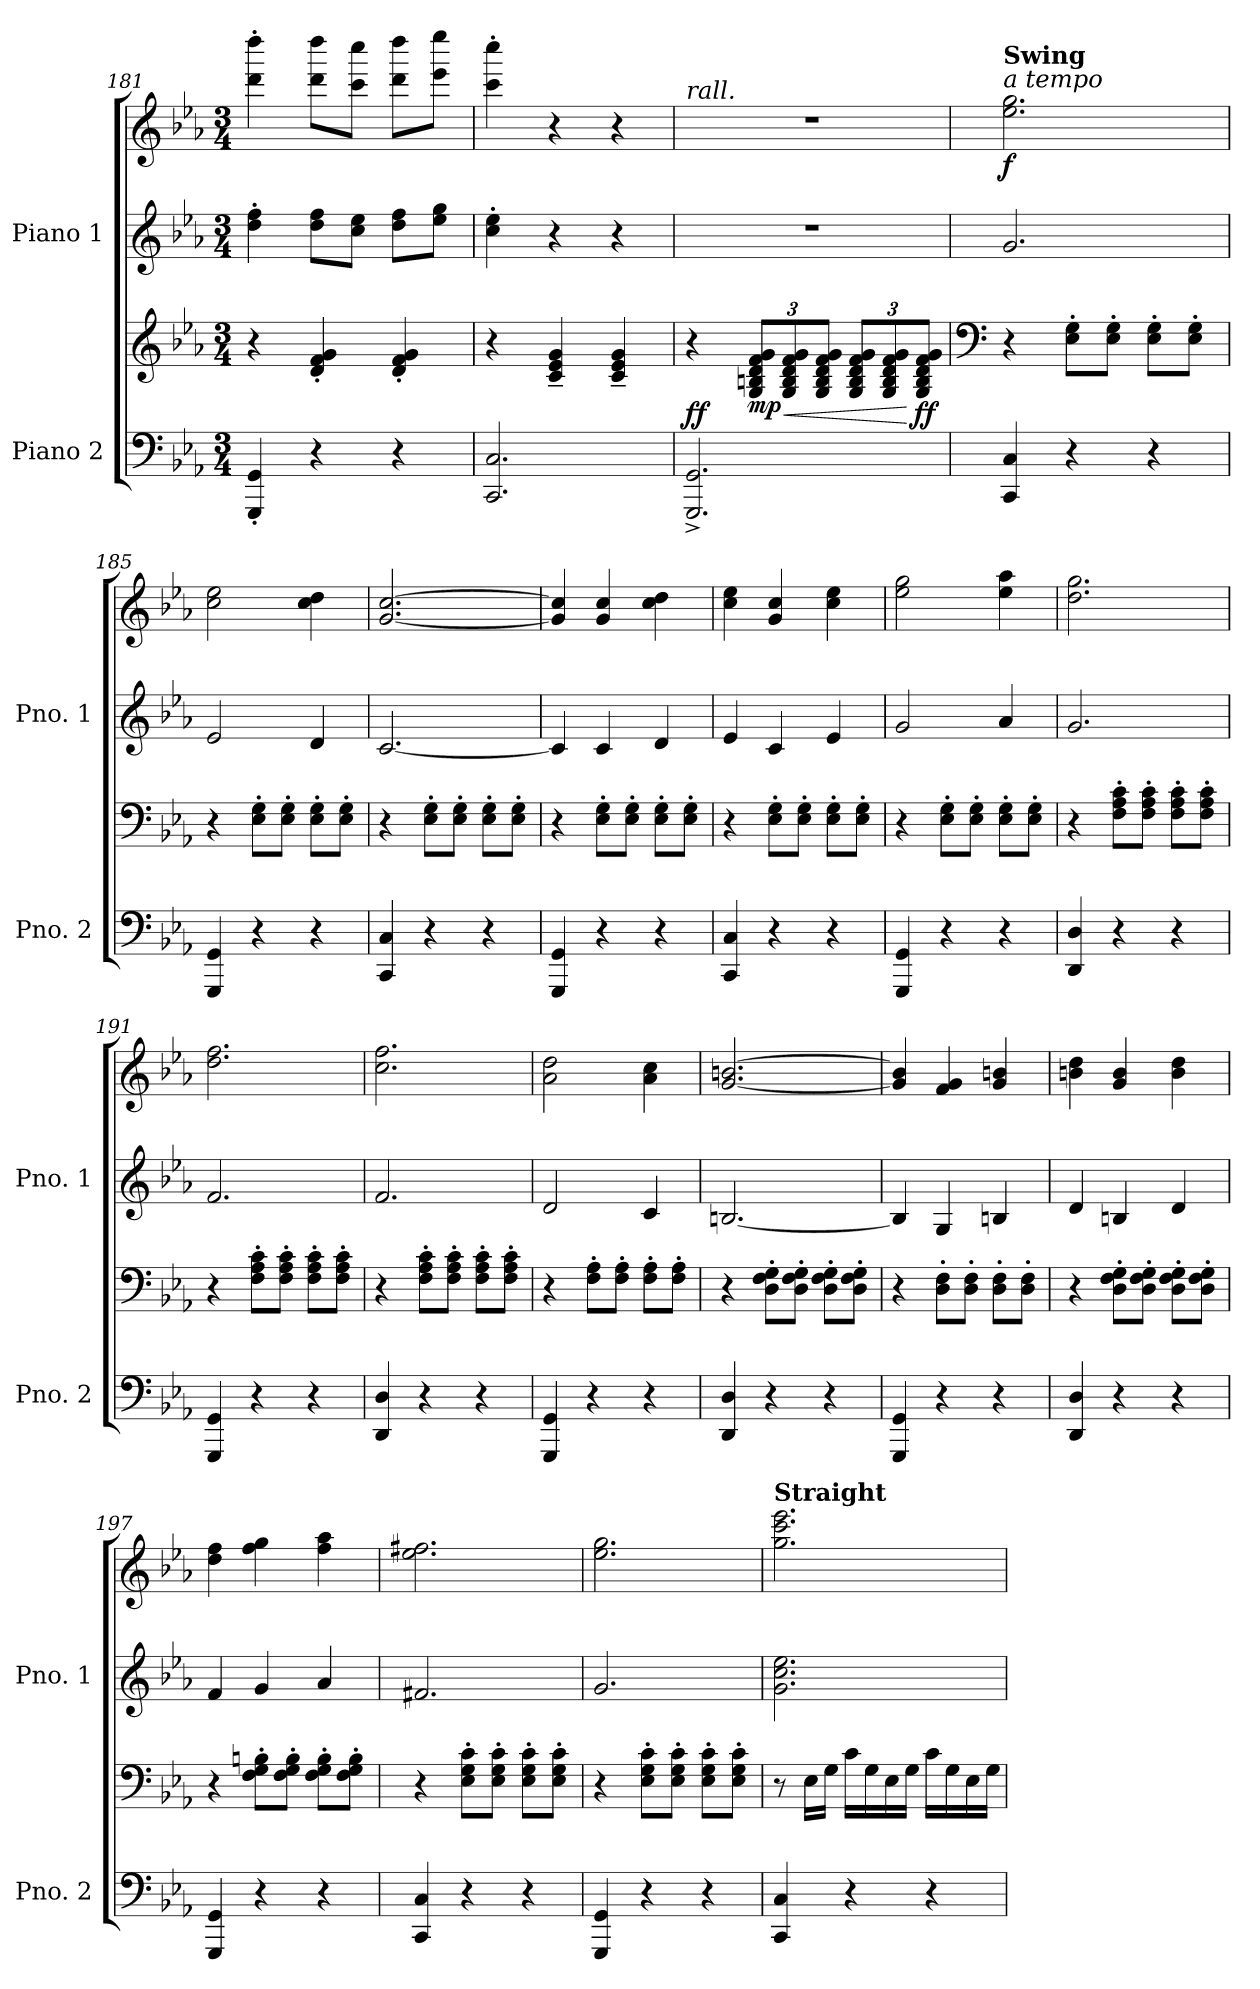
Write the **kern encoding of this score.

**kern	**kern	**dynam	**kern	**kern	**dynam
*part2	*part2	*part2	*part1	*part1	*part1
*staff4	*staff3	*staff3/4	*staff2	*staff1	*staff1/2
*I"Piano 2	*	*	*I"Piano 1	*	*
*I'Pno. 2	*	*	*I'Pno. 1	*	*
*clefF4	*clefG2	*	*clefG2	*clefG2	*
*k[b-e-a-]	*k[b-e-a-]	*	*k[b-e-a-]	*k[b-e-a-]	*
*M3/4	*M3/4	*	*M3/4	*M3/4	*
=181	=181	=181	=181	=181	=181
4GGG/' 4GG/'	4r	.	4dd\' 4ff\'	4ddd\' 4dddd\'	.
4r	4d/' 4f/' 4g/'	.	8dd\ 8ff\L	8ddd\ 8dddd\L	.
.	.	.	8cc\ 8ee-\J	8ccc\ 8cccc\J	.
4r	4d/' 4f/' 4g/'	.	8dd\ 8ff\L	8ddd\ 8dddd\L	.
.	.	.	8ee-\ 8gg\J	8eee-\ 8eeee-\J	.
=182	=182	=182	=182	=182	=182
2.CC/ 2.C/	4r	.	4cc\' 4ee-\'	4ccc\' 4cccc\'	.
.	4c/~ 4e-/~ 4g/~	.	4r	4r	.
.	4c/~ 4e-/~ 4g/~	.	4r	4r	.
=183	=183	=183	=183	=183	=183
*	*	*	*	*MM150	*
!	!	!	!	!LO:TX:a:i:t=rall.	!
!	!	!LO:DY:a=2	!	!	!
2.GGG/^ 2.GG/^	4r	ff	2.r	2.r	.
*	*Xbrackettup	*	*	*	*
!	!	!LO:HP:b	!	!	!
!	!	!LO:DY:n=1:b	!	!	!
.	12G/ 12Bn/ 12d/ 12f/ 12g/L	< mp	.	.	.
.	12G/ 12B/ 12d/ 12f/ 12g/	.	.	.	.
.	12G/ 12B/ 12d/ 12f/ 12g/J	.	.	.	.
.	12G/ 12B/ 12d/ 12f/ 12g/L	.	.	.	.
.	12G/ 12B/ 12d/ 12f/ 12g/	.	.	.	.
!	!	!LO:DY:n=2:b	!	!	!
.	12G/ 12B/ 12d/ 12f/ 12g/J	[ ff	.	.	.
!!LO:LB:g=z
=184	=184	=184	=184	=184	=184
*	*clefF4	*	*	*	*
*	*	*	*	*MM174	*
!	!	!	!	!LO:TX:a:i:t=a tempo	!
!	!	!	!	!LO:TX:a:B:t=Swing	!
!	!	!LO:DY:b	!	!	!
!	!	!LO:DY:n=1:b	!	!	!LO:DY:b
4CC/ 4C/	4r	mp mf	2.g/	2.ee-\ 2.gg\	f
4r	8E-\' 8G\'L	.	.	.	.
.	8E-\' 8G\'J	.	.	.	.
4r	8E-\' 8G\'L	.	.	.	.
.	8E-\' 8G\'J	.	.	.	.
=185	=185	=185	=185	=185	=185
4GGG/ 4GG/	4r	.	2e-/	2cc\ 2ee-\	.
4r	8E-\' 8G\'L	.	.	.	.
.	8E-\' 8G\'J	.	.	.	.
4r	8E-\' 8G\'L	.	4d/	4cc\ 4dd\	.
.	8E-\' 8G\'J	.	.	.	.
=186	=186	=186	=186	=186	=186
4CC/ 4C/	4r	.	[2.c/	[2.g/ [2.cc/	.
4r	8E-\' 8G\'L	.	.	.	.
.	8E-\' 8G\'J	.	.	.	.
4r	8E-\' 8G\'L	.	.	.	.
.	8E-\' 8G\'J	.	.	.	.
=187	=187	=187	=187	=187	=187
4GGG/ 4GG/	4r	.	4c/]	4g/] 4cc/]	.
4r	8E-\' 8G\'L	.	4c/	4g/ 4cc/	.
.	8E-\' 8G\'J	.	.	.	.
4r	8E-\' 8G\'L	.	4d/	4cc\ 4dd\	.
.	8E-\' 8G\'J	.	.	.	.
=188	=188	=188	=188	=188	=188
4CC/ 4C/	4r	.	4e-/	4cc\ 4ee-\	.
4r	8E-\' 8G\'L	.	4c/	4g/ 4cc/	.
.	8E-\' 8G\'J	.	.	.	.
4r	8E-\' 8G\'L	.	4e-/	4cc\ 4ee-\	.
.	8E-\' 8G\'J	.	.	.	.
=189	=189	=189	=189	=189	=189
4GGG/ 4GG/	4r	.	2g/	2ee-\ 2gg\	.
4r	8E-\' 8G\'L	.	.	.	.
.	8E-\' 8G\'J	.	.	.	.
4r	8E-\' 8G\'L	.	4a-/	4ee-\ 4aa-\	.
.	8E-\' 8G\'J	.	.	.	.
=190	=190	=190	=190	=190	=190
4DD/ 4D/	4r	.	2.g/	2.dd\ 2.gg\	.
4r	8F\' 8A-\' 8c\'L	.	.	.	.
.	8F\' 8A-\' 8c\'J	.	.	.	.
4r	8F\' 8A-\' 8c\'L	.	.	.	.
.	8F\' 8A-\' 8c\'J	.	.	.	.
!!LO:LB:g=z
=191	=191	=191	=191	=191	=191
4GGG/ 4GG/	4r	.	2.f/	2.dd\ 2.ff\	.
4r	8F\' 8A-\' 8c\'L	.	.	.	.
.	8F\' 8A-\' 8c\'J	.	.	.	.
4r	8F\' 8A-\' 8c\'L	.	.	.	.
.	8F\' 8A-\' 8c\'J	.	.	.	.
=192	=192	=192	=192	=192	=192
4DD/ 4D/	4r	.	2.f/	2.cc\ 2.ff\	.
4r	8F\' 8A-\' 8c\'L	.	.	.	.
.	8F\' 8A-\' 8c\'J	.	.	.	.
4r	8F\' 8A-\' 8c\'L	.	.	.	.
.	8F\' 8A-\' 8c\'J	.	.	.	.
=193	=193	=193	=193	=193	=193
4GGG/ 4GG/	4r	.	2d/	2a-\ 2dd\	.
4r	8F\' 8A-\'L	.	.	.	.
.	8F\' 8A-\'J	.	.	.	.
4r	8F\' 8A-\'L	.	4c/	4a-\ 4cc\	.
.	8F\' 8A-\'J	.	.	.	.
=194	=194	=194	=194	=194	=194
4DD/ 4D/	4r	.	[2.Bn/	[2.g/ [2.bn/	.
4r	8D\' 8F\' 8G\'L	.	.	.	.
.	8D\' 8F\' 8G\'J	.	.	.	.
4r	8D\' 8F\' 8G\'L	.	.	.	.
.	8D\' 8F\' 8G\'J	.	.	.	.
=195	=195	=195	=195	=195	=195
4GGG/ 4GG/	4r	.	4B/]	4g/] 4b/]	.
4r	8D\' 8F\'L	.	4G/	4f/ 4g/	.
.	8D\' 8F\'J	.	.	.	.
4r	8D\' 8F\'L	.	4Bn/	4g/ 4bn/	.
.	8D\' 8F\'J	.	.	.	.
=196	=196	=196	=196	=196	=196
4DD/ 4D/	4r	.	4d/	4bn\ 4dd\	.
4r	8D\' 8F\' 8G\'L	.	4Bn/	4g/ 4b/	.
.	8D\' 8F\' 8G\'J	.	.	.	.
4r	8D\' 8F\' 8G\'L	.	4d/	4b\ 4dd\	.
.	8D\' 8F\' 8G\'J	.	.	.	.
!!LO:PB:g=z
=197	=197	=197	=197	=197	=197
4GGG/ 4GG/	4r	.	4f/	4dd\ 4ff\	.
4r	8F\' 8G\' 8Bn\'L	.	4g/	4ff\ 4gg\	.
.	8F\' 8G\' 8B\'J	.	.	.	.
4r	8F\' 8G\' 8B\'L	.	4a-/	4ff\ 4aa-\	.
.	8F\' 8G\' 8B\'J	.	.	.	.
=198	=198	=198	=198	=198	=198
4CC/ 4C/	4r	.	2.f#X/	2.ee-\ 2.ff#X\	.
4r	8E-\' 8G\' 8c\'L	.	.	.	.
.	8E-\' 8G\' 8c\'J	.	.	.	.
4r	8E-\' 8G\' 8c\'L	.	.	.	.
.	8E-\' 8G\' 8c\'J	.	.	.	.
=199	=199	=199	=199	=199	=199
4GGG/ 4GG/	4r	.	2.g/	2.ee-\ 2.gg\	.
4r	8E-\' 8G\' 8c\'L	.	.	.	.
.	8E-\' 8G\' 8c\'J	.	.	.	.
4r	8E-\' 8G\' 8c\'L	.	.	.	.
.	8E-\' 8G\' 8c\'J	.	.	.	.
=200	=200	=200	=200	=200	=200
!	!	!	!	!LO:TX:a:B:t=Straight	!
4CC/ 4C/	8r	.	2.g\ 2.cc\ 2.ee-\	2.gg\ 2.ccc\ 2.eee-\	.
.	16E-\LL	.	.	.	.
.	16G\JJ	.	.	.	.
4r	16c\LL	.	.	.	.
.	16G\	.	.	.	.
.	16E-\	.	.	.	.
.	16G\JJ	.	.	.	.
4r	16c\LL	.	.	.	.
.	16G\	.	.	.	.
.	16E-\	.	.	.	.
.	16G\JJ	.	.	.	.
=	=	=	=	=	=
*-	*-	*-	*-	*-	*-
